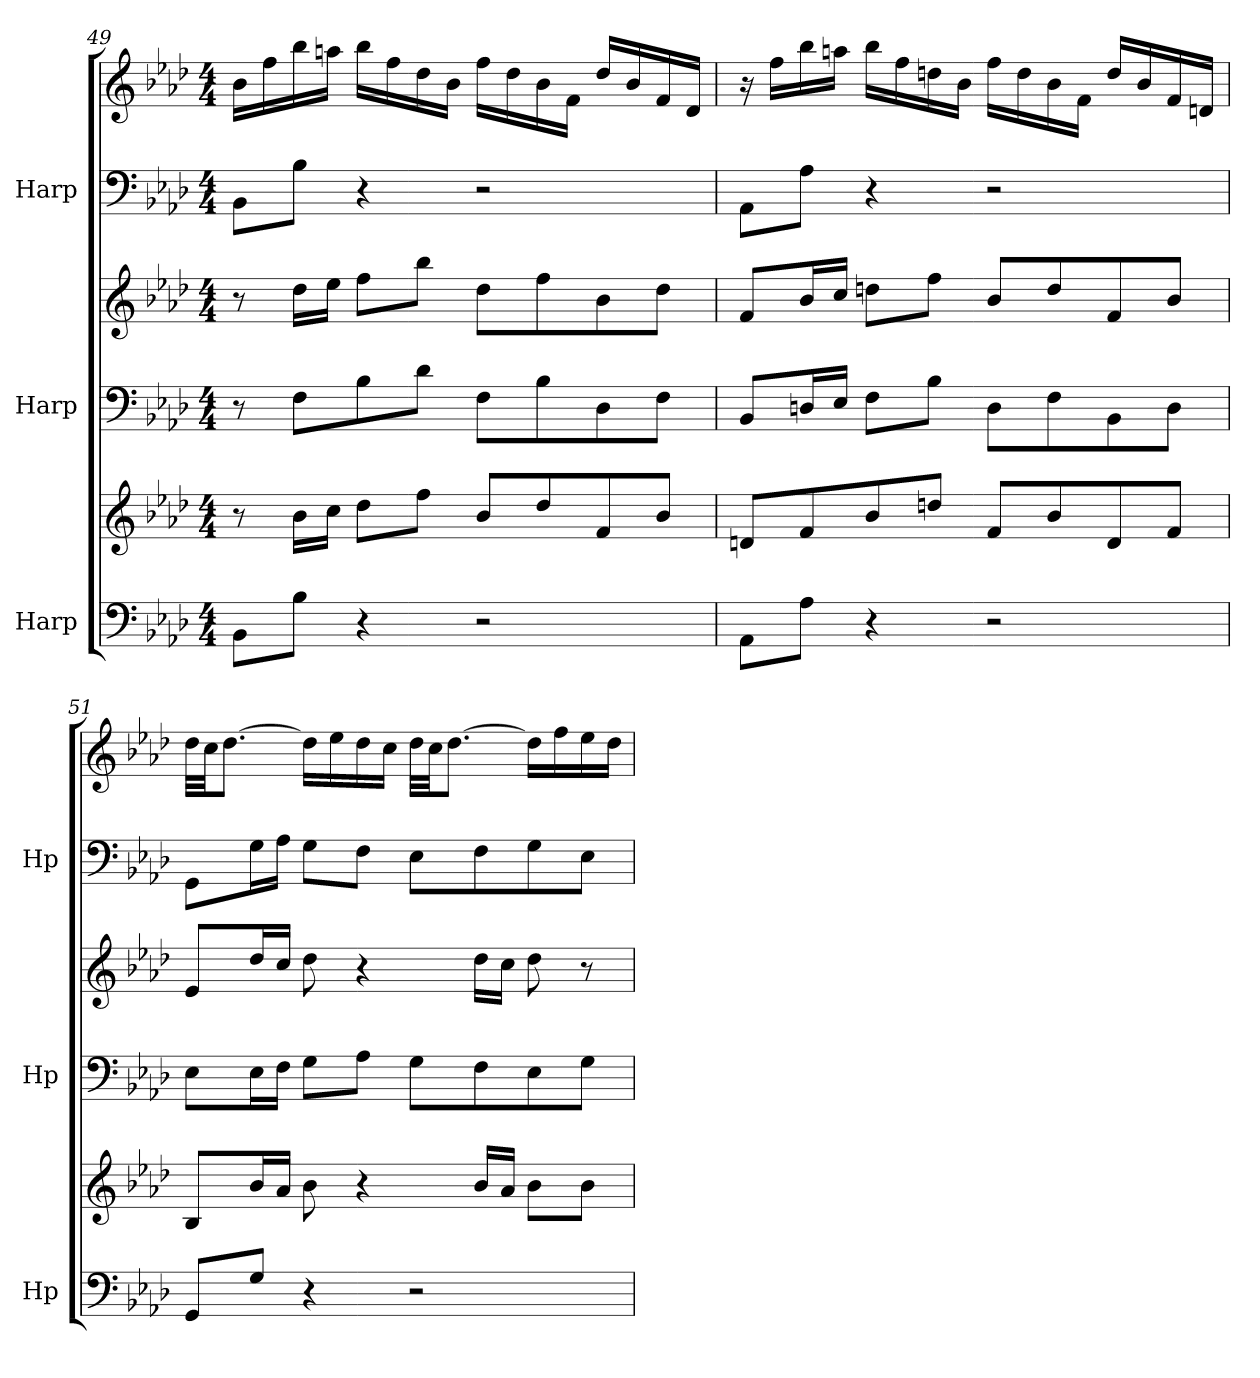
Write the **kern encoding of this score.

**kern	**kern	**kern	**kern	**kern	**kern
*part3	*part3	*part2	*part2	*part1	*part1
*staff6	*staff5	*staff4	*staff3	*staff2	*staff1
*I"Harp	*	*I"Harp	*	*I"Harp	*
*I'Hp	*	*I'Hp	*	*I'Hp	*
*clefF4	*clefG2	*clefF4	*clefG2	*clefF4	*clefG2
*k[b-e-a-d-]	*k[b-e-a-d-]	*k[b-e-a-d-]	*k[b-e-a-d-]	*k[b-e-a-d-]	*k[b-e-a-d-]
*M4/4	*M4/4	*M4/4	*M4/4	*M4/4	*M4/4
=49	=49	=49	=49	=49	=49
8BB-\L	8r	8r	8r	8BB-\L	16b-\LL
.	.	.	.	.	16ff\
8B-\J	16b-\LL	8F\L	16dd-\LL	8B-\J	16bb-\
.	16cc\JJ	.	16ee-\JJ	.	16aan\JJ
4r	8dd-\L	8B-\	8ff\L	4r	16bb-\LL
.	.	.	.	.	16ff\
.	8ff\J	8d-\J	8bb-\J	.	16dd-\
.	.	.	.	.	16b-\JJ
2r	8b-/L	8F\L	8dd-\L	2r	16ff\LL
.	.	.	.	.	16dd-\
.	8dd-/	8B-\	8ff\	.	16b-\
.	.	.	.	.	16f\JJ
.	8f/	8D-\	8b-\	.	16dd-/LL
.	.	.	.	.	16b-/
.	8b-/J	8F\J	8dd-\J	.	16f/
.	.	.	.	.	16d-/JJ
!!LO:PB:g=z
=50	=50	=50	=50	=50	=50
8AA-\L	8dn/L	8BB-/L	8f/L	8AA-\L	16r
.	.	.	.	.	16ff\LL
8A-\J	8f/	16Dn/L	16b-/L	8A-\J	16bb-\
.	.	16E-/JJ	16cc/JJ	.	16aan\JJ
4r	8b-/	8F\L	8ddn\L	4r	16bb-\LL
.	.	.	.	.	16ff\
.	8ddn/J	8B-\J	8ff\J	.	16ddn\
.	.	.	.	.	16b-\JJ
2r	8f/L	8D\L	8b-/L	2r	16ff\LL
.	.	.	.	.	16dd\
.	8b-/	8F\	8dd/	.	16b-\
.	.	.	.	.	16f\JJ
.	8d/	8BB-\	8f/	.	16dd/LL
.	.	.	.	.	16b-/
.	8f/J	8D\J	8b-/J	.	16f/
.	.	.	.	.	16dn/JJ
=51	=51	=51	=51	=51	=51
8GG/L	8B-/L	8E-\L	8e-/L	8GG\L	32dd-\LLL
.	.	.	.	.	32cc\JJ
.	.	.	.	.	[8.dd-\J
8G/J	16b-/L	16E-\L	16dd-/L	16G\L	.
.	16a-/JJ	16F\JJ	16cc/JJ	16A-\JJ	.
4r	8b-\	8G\L	8dd-\	8G\L	16dd-\LL]
.	.	.	.	.	16ee-\
.	4r	8A-\J	4r	8F\J	16dd-\
.	.	.	.	.	16cc\JJ
2r	.	8G\L	.	8E-\L	32dd-\LLL
.	.	.	.	.	32cc\JJ
.	.	.	.	.	[8.dd-\J
.	16b-/LL	8F\	16dd-\LL	8F\	.
.	16a-/JJ	.	16cc\JJ	.	.
.	8b-\L	8E-\	8dd-\	8G\	16dd-\LL]
.	.	.	.	.	16ff\
.	8b-\J	8G\J	8r	8E-\J	16ee-\
.	.	.	.	.	16dd-\JJ
=	=	=	=	=	=
*-	*-	*-	*-	*-	*-
